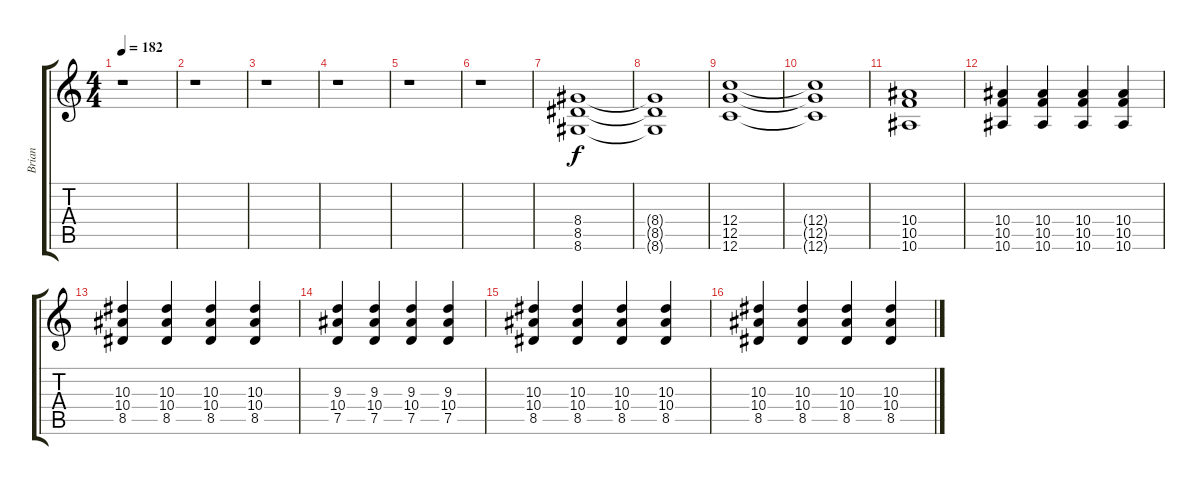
\track ("Brian" "Brian") {instrument distortionguitar}
\staff {score tabs}
\tuning (D4 A3 F3 C3 G2 C2) {hide}
\ts (4 4)
\tempo 182
\clef g2
\ks c
r.1{dy f} |
r.1 |
r.1 |
r.1 |
r.1 |
r.1 |
(8.4 8.5 8.6).1 |
(8.4{t} 8.5{t} 8.6{t}).1 |
(12.4 12.5 12.6).1 |
(12.4{t} 12.5{t} 12.6{t}).1 |
(10.4 10.5 10.6).1 |
(10.4 10.5 10.6).4 (10.4 10.5 10.6).4 (10.4 10.5 10.6).4 (10.4 10.5 10.6).4 |
(10.3 10.4 8.5).4 (10.3 10.4 8.5).4 (10.3 10.4 8.5).4 (10.3 10.4 8.5).4 |
(9.3 10.4 7.5).4 (9.3 10.4 7.5).4 (9.3 10.4 7.5).4 (9.3 10.4 7.5).4 |
(10.3 10.4 8.5).4 (10.3 10.4 8.5).4 (10.3 10.4 8.5).4 (10.3 10.4 8.5).4 |
(10.3 10.4 8.5).4 (10.3 10.4 8.5).4 (10.3 10.4 8.5).4 (10.3 10.4 8.5).4
